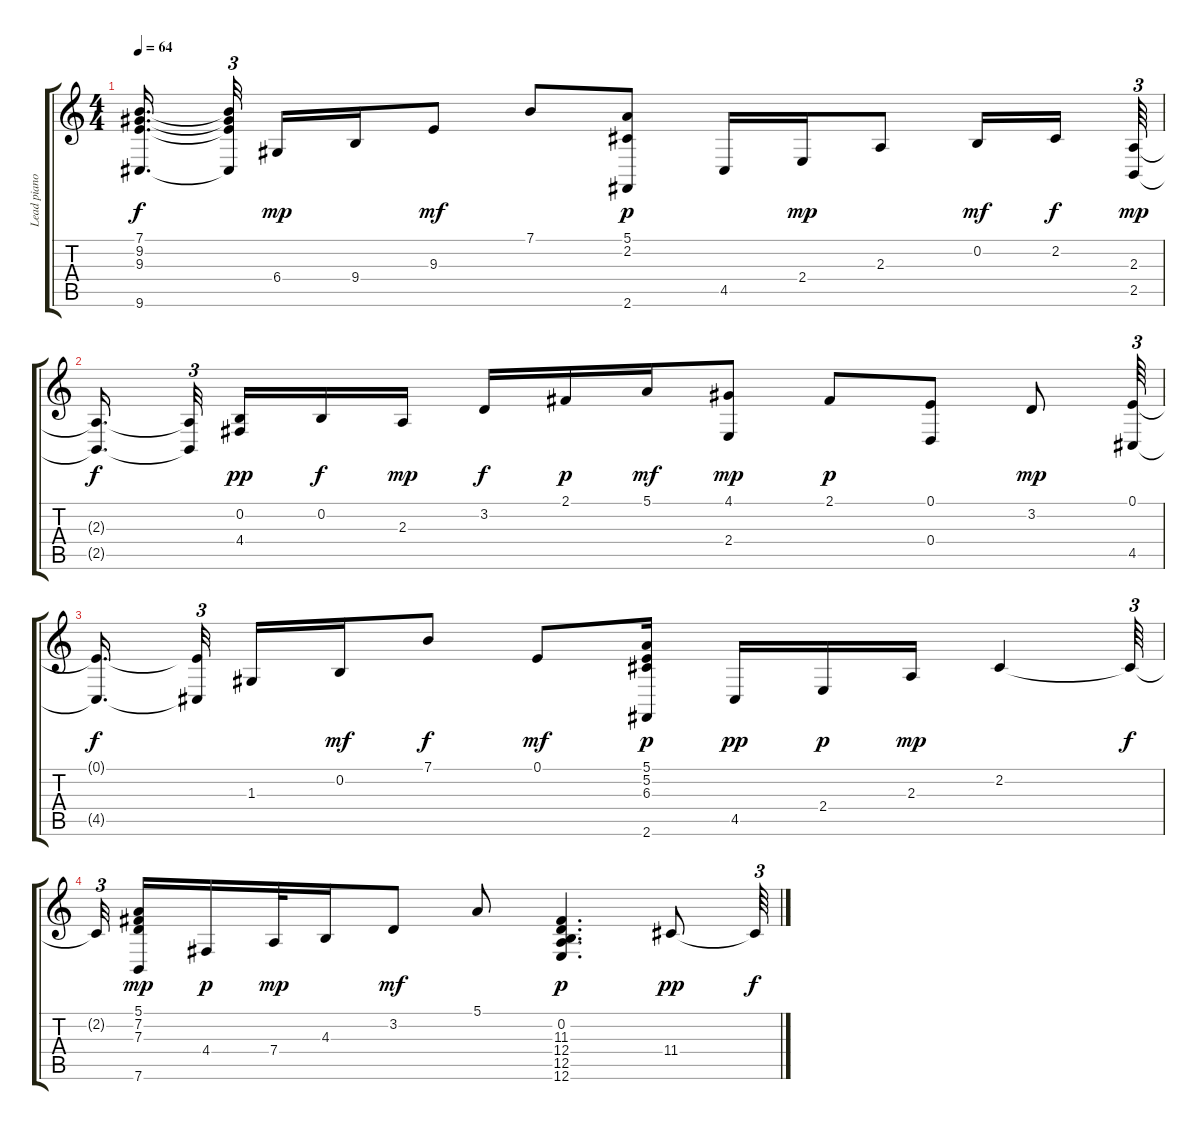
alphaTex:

\track ("Lead piano" "Lead piano") {instrument acousticgrandpiano}
\staff {score tabs}
\tuning (E4 B3 G3 D3 A2 E2) {hide}
\ts (4 4)
\tempo 64
\clef g2
\ks c
(7.1{t} 9.2{t} 9.3{t} 9.6{t}).16{d dy f beam splitsecondary} (7.1{t} 9.2{t} 9.3{t} 9.6{t}).32{tu (3 2) beam splitsecondary} 6.4.16{dy mp} 9.4.16 9.3.8{dy mf} 7.1.8 (5.1 2.2 2.6).8{dy p} 4.5.16 2.4.16{dy mp} 2.3.8 0.2.16{dy mf} 2.2.16{dy f beam splitsecondary} (2.3 2.5).64{tu (3 2) dy mp} |
(2.3{t} 2.5{t}).16{d dy f beam splitsecondary} (2.3{t} 2.5{t}).32{tu (3 2) beam splitsecondary} (0.2 4.4).16{dy pp} 0.2.16{dy f} 2.3.16{dy mp} 3.2.16{dy f} 2.1.16{dy p} 5.1.16{dy mf} (4.1 2.4).8{dy mp} 2.1.8{dy p} (0.1 0.4).8 3.2.8{dy mp} (0.1 4.5).64{tu (3 2)} |
(0.1{t} 4.5{t}).16{d dy f beam splitsecondary} (0.1{t} 4.5{t}).32{tu (3 2) beam splitsecondary} 1.3.16 0.2.16{dy mf} 7.1.8{dy f} 0.1.8{dy mf} (5.1 5.2 6.3 2.6).16{dy p} 4.5.16{dy pp} 2.4.16{dy p} 2.3.16{dy mp} 2.2.4 2.2{t}.64{tu (3 2) dy f} |
2.2{t}.32{tu (3 2) beam splitsecondary} (5.1 7.2 7.3 7.6).16{dy mp} 4.4.16{dy p} 7.4.32{dy mp} 4.3.16 3.2.8{dy mf} 5.1.8 (0.2 11.3 12.4 12.5 12.6).4{d dy p} 11.4.8{dy pp} 11.4{t}.64{tu (3 2) dy f}
